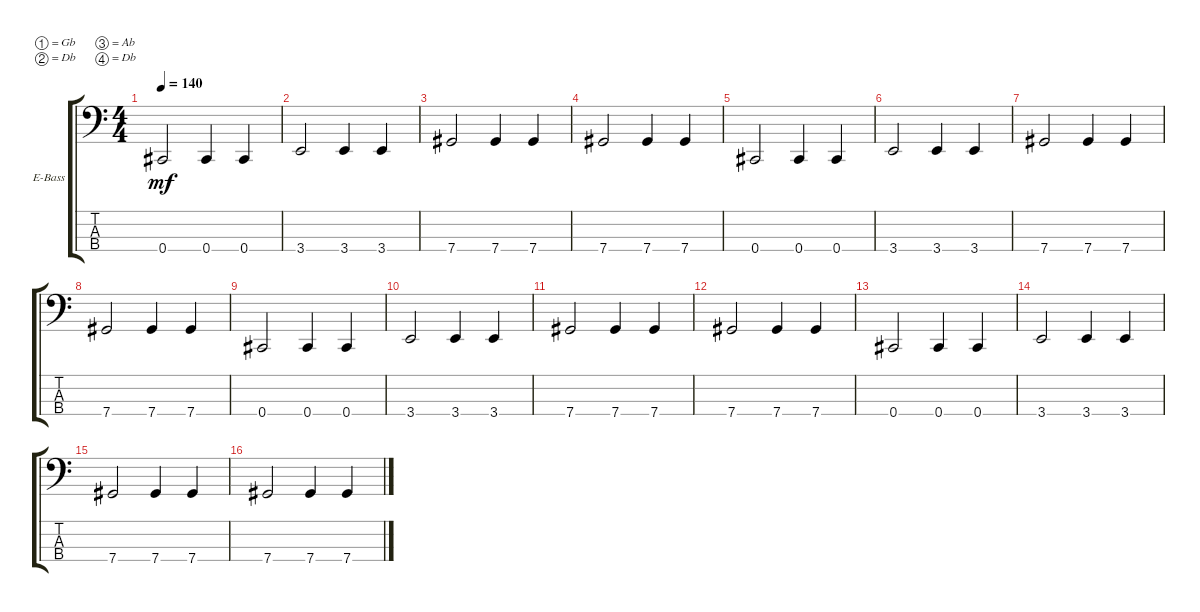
\defaultSystemsLayout 4
\bracketExtendMode groupsimilarinstruments
\firstSystemTrackNameOrientation horizontal
\otherSystemsTrackNameOrientation horizontal
\track ("Electric Bass" "E-Bass") {instrument electricbassfinger}
\staff {score tabs}
\tuning (Gb2 Db2 Ab1 Db1)
\ts (4 4)
\tempo 140
\clef f4
\scale
0.333333
\ks c
0.4.2{dy mf} 0.4.4 0.4.4 |
\scale
0.333333 3.4.2 3.4.4 3.4.4 |
\scale
0.333333 7.4.2 7.4.4 7.4.4 |
\scale
0.333333 7.4.2 7.4.4 7.4.4 |
\scale
0.333333 0.4.2 0.4.4 0.4.4 |
\scale
0.333333 3.4.2 3.4.4 3.4.4 |
\scale
0.333333 7.4.2 7.4.4 7.4.4 |
\scale
0.333333 7.4.2 7.4.4 7.4.4 |
\scale
0.333333 0.4.2 0.4.4 0.4.4 |
\scale
0.333333 3.4.2 3.4.4 3.4.4 |
\scale
0.333333 7.4.2 7.4.4 7.4.4 |
\scale
0.333333 7.4.2 7.4.4 7.4.4 |
0.4.2 0.4.4 0.4.4 |
3.4.2 3.4.4 3.4.4 |
7.4.2 7.4.4 7.4.4 |
7.4.2 7.4.4 7.4.4
